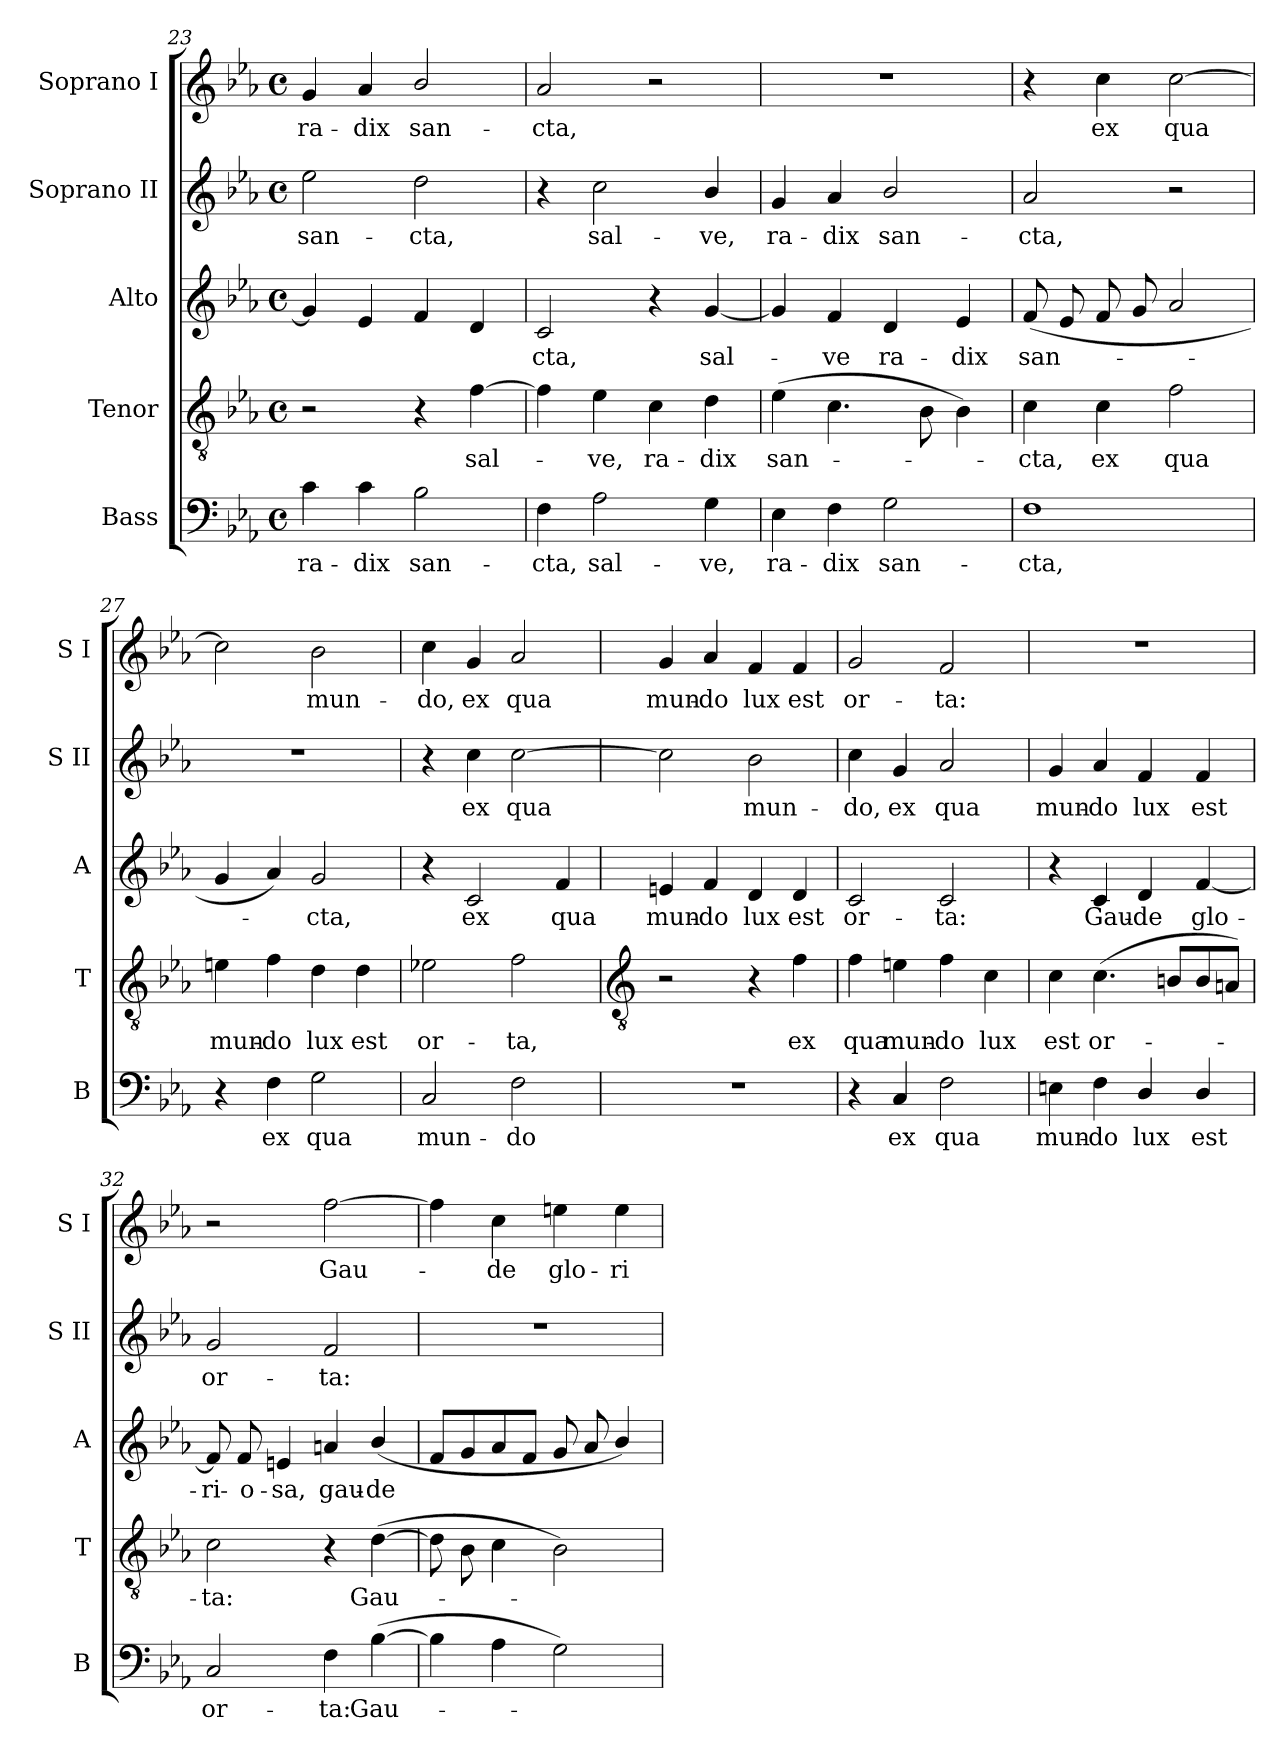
**kern	**text	**kern	**text	**kern	**text	**kern	**text	**kern	**text
*part5	*part5	*part4	*part4	*part3	*part3	*part2	*part2	*part1	*part1
*staff5	*staff5	*staff4	*staff4	*staff3	*staff3	*staff2	*staff2	*staff1	*staff1
*I"Bass	*	*I"Tenor	*	*I"Alto	*	*I"Soprano II	*	*I"Soprano I	*
*I'B	*	*I'T	*	*I'A	*	*I'S II	*	*I'S I	*
!!LO:LB:g=z
*clefF4	*	*clefGv2	*	*clefG2	*	*clefG2	*	*clefG2	*
*k[b-e-a-]	*	*k[b-e-a-]	*	*k[b-e-a-]	*	*k[b-e-a-]	*	*k[b-e-a-]	*
*E-:	*	*E-:	*	*E-:	*	*E-:	*	*E-:	*
*M4/4	*	*M4/4	*	*M4/4	*	*M4/4	*	*M4/4	*
*met(c)	*	*met(c)	*	*met(c)	*	*met(c)	*	*met(c)	*
=23	=23	=23	=23	=23	=23	=23	=23	=23	=23
!	!LO:LY:b	!	!	!	!	!	!LO:LY:b	!	!LO:LY:b
4c	ra-	2r	.	4g]	.	2ee-	san-	4g	ra-
!	!LO:LY:b	!	!	!	!	!	!	!	!LO:LY:b
4c	-dix	.	.	4e-	.	.	.	4a-	-dix
!	!LO:LY:b	!	!	!	!	!	!LO:LY:b	!	!LO:LY:b
2B-	san-	4r	.	4f	.	2dd	-cta,	2b-/	san-
!	!	!	!LO:LY:b	!	!	!	!	!	!
.	.	[4f	sal-	4d	.	.	.	.	.
=24	=24	=24	=24	=24	=24	=24	=24	=24	=24
!	!LO:LY:b	!	!	!	!LO:LY:b	!	!	!	!LO:LY:b
4F	-cta,	4f]	.	2c	cta,	4r	.	2a-	-cta,
!	!LO:LY:b	!	!LO:LY:b	!	!	!	!LO:LY:b	!	!
2A-	sal-	4e-	ve,	.	.	2cc	sal-	.	.
!	!	!	!LO:LY:b	!	!	!	!	!	!
.	.	4c	ra-	4r	.	.	.	2r	.
!	!LO:LY:b	!	!LO:LY:b	!	!LO:LY:b	!	!LO:LY:b	!	!
4G	-ve,	4d	-dix	[4g	sal-	4b-/	-ve,	.	.
=25	=25	=25	=25	=25	=25	=25	=25	=25	=25
!	!LO:LY:b	!	!LO:LY:b	!	!	!	!LO:LY:b	!	!
4E-	ra-	(>4e-	san-	4g]	.	4g	ra-	1r	.
!	!LO:LY:b	!	!	!	!LO:LY:b	!	!LO:LY:b	!	!
4F	-dix	4.c	.	4f	ve	4a-	-dix	.	.
!	!LO:LY:b	!	!	!	!LO:LY:b	!	!LO:LY:b	!	!
2G	san-	.	.	4d	ra-	2b-/	san-	.	.
.	.	8B-L	.	.	.	.	.	.	.
!	!	!	!	!	!LO:LY:b	!	!	!	!
.	.	4B-)	.	4e-	-dix	.	.	.	.
=26	=26	=26	=26	=26	=26	=26	=26	=26	=26
!	!LO:LY:b	!	!LO:LY:b	!	!LO:LY:b	!	!LO:LY:b	!	!
1F	-cta,	4c	cta,	(<8fL	san-	2a-	-cta,	4r	.
.	.	.	.	8e-	.	.	.	.	.
!	!	!	!LO:LY:b	!	!	!	!	!	!LO:LY:b
.	.	4c	ex	8f	.	.	.	4cc	ex
.	.	.	.	8g	.	.	.	.	.
!	!	!	!LO:LY:b	!	!	!	!	!	!LO:LY:b
.	.	2f	qua	2a-	.	2r	.	[2cc	qua
=27	=27	=27	=27	=27	=27	=27	=27	=27	=27
!	!	!	!LO:LY:b	!	!	!	!	!	!
4r	.	4en	mun-	4g	.	1r	.	2cc]	.
!	!LO:LY:b	!	!LO:LY:b	!	!	!	!	!	!
4F	ex	4f	-do	4a-)	.	.	.	.	.
!	!LO:LY:b	!	!LO:LY:b	!	!LO:LY:b	!	!	!	!LO:LY:b
2G	qua	4d	lux	2g	cta,	.	.	2b-	mun-
!	!	!	!LO:LY:b	!	!	!	!	!	!
.	.	4d	est	.	.	.	.	.	.
=28	=28	=28	=28	=28	=28	=28	=28	=28	=28
!	!LO:LY:b	!	!LO:LY:b	!	!	!	!	!	!LO:LY:b
2C	mun-	2e-X	or-	4r	.	4r	.	4cc	-do,
!	!	!	!	!	!LO:LY:b	!	!LO:LY:b	!	!LO:LY:b
.	.	.	.	2c	ex	4cc	ex	4g	ex
!	!LO:LY:b	!	!LO:LY:b	!	!	!	!LO:LY:b	!	!LO:LY:b
2F	-do	2f	-ta,	.	.	[2cc	qua	2a-	qua
!	!	!	!	!	!LO:LY:b	!	!	!	!
.	.	.	.	4f	qua	.	.	.	.
!!LO:LB:g=z
=29	=29	=29	=29	=29	=29	=29	=29	=29	=29
*	*	*clefGv2	*	*	*	*	*	*	*
!	!	!	!	!	!LO:LY:b	!	!	!	!LO:LY:b
1r	.	2r	.	4en	mun-	2cc]	.	4g	mun-
!	!	!	!	!	!LO:LY:b	!	!	!	!LO:LY:b
.	.	.	.	4f	-do	.	.	4a-	-do
!	!	!	!	!	!LO:LY:b	!	!LO:LY:b	!	!LO:LY:b
.	.	4r	.	4d	lux	2b-	mun-	4f	lux
!	!	!	!LO:LY:b	!	!LO:LY:b	!	!	!	!LO:LY:b
.	.	4f	ex	4d	est	.	.	4f	est
=30	=30	=30	=30	=30	=30	=30	=30	=30	=30
!	!	!	!LO:LY:b	!	!LO:LY:b	!	!LO:LY:b	!	!LO:LY:b
4r	.	4f	qua	2c	or-	4cc	-do,	2g	or-
!	!LO:LY:b	!	!LO:LY:b	!	!	!	!LO:LY:b	!	!
4C	ex	4en	mun-	.	.	4g	ex	.	.
!	!LO:LY:b	!	!LO:LY:b	!	!LO:LY:b	!	!LO:LY:b	!	!LO:LY:b
2F	qua	4f	-do	2c	-ta:	2a-	qua	2f	-ta:
!	!	!	!LO:LY:b	!	!	!	!	!	!
.	.	4c	lux	.	.	.	.	.	.
=31	=31	=31	=31	=31	=31	=31	=31	=31	=31
!	!LO:LY:b	!	!LO:LY:b	!	!	!	!LO:LY:b	!	!
4En	mun-	4c	est	4r	.	4g	mun-	1r	.
!	!LO:LY:b	!	!LO:LY:b	!	!LO:LY:b	!	!LO:LY:b	!	!
4F	-do	(<4.c	or-	4c	Gau-	4a-	-do	.	.
!	!LO:LY:b	!	!	!	!LO:LY:b	!	!LO:LY:b	!	!
4D/	lux	.	.	4d	-de	4f	lux	.	.
.	.	8BnL	.	.	.	.	.	.	.
!	!LO:LY:b	!	!	!	!LO:LY:b	!	!LO:LY:b	!	!
4D/	est	8B	.	[4f	glo-	4f	est	.	.
.	.	8AnJ)	.	.	.	.	.	.	.
=32	=32	=32	=32	=32	=32	=32	=32	=32	=32
!	!LO:LY:b	!	!LO:LY:b	!	!LO:LY:b	!	!LO:LY:b	!	!
2C	or-	2c	ta:	8f]	-ri-	2g	or-	2r	.
!	!	!	!	!	!LO:LY:b	!	!	!	!
.	.	.	.	8f	-o-	.	.	.	.
!	!	!	!	!	!LO:LY:b	!	!	!	!
.	.	.	.	4en	-sa,	.	.	.	.
!	!LO:LY:b	!	!	!	!LO:LY:b	!	!LO:LY:b	!	!LO:LY:b
4F	-ta:	4r	.	4an	gau-	2f	-ta:	[2ff	Gau-
!	!LO:LY:b	!	!LO:LY:b	!	!LO:LY:b	!	!	!	!
(>[4B-	Gau-	(>[4d	Gau-	(<4b-/	-de	.	.	.	.
=33	=33	=33	=33	=33	=33	=33	=33	=33	=33
4B-]	.	8dL]	.	8fL	.	1r	.	4ff]	.
.	.	8B-	.	8g	.	.	.	.	.
!	!	!	!	!	!	!	!	!	!LO:LY:b
4A-	.	4c	.	8a-	.	.	.	4cc	de
.	.	.	.	8fJ	.	.	.	.	.
!	!	!	!	!	!	!	!	!	!LO:LY:b
2G)	.	2B-)	.	8gL	.	.	.	4een	glo-
.	.	.	.	8a-	.	.	.	.	.
!	!	!	!	!	!	!	!	!	!LO:LY:b
.	.	.	.	4b-/)	.	.	.	4ee	-ri-
=	=	=	=	=	=	=	=	=	=
*-	*-	*-	*-	*-	*-	*-	*-	*-	*-
